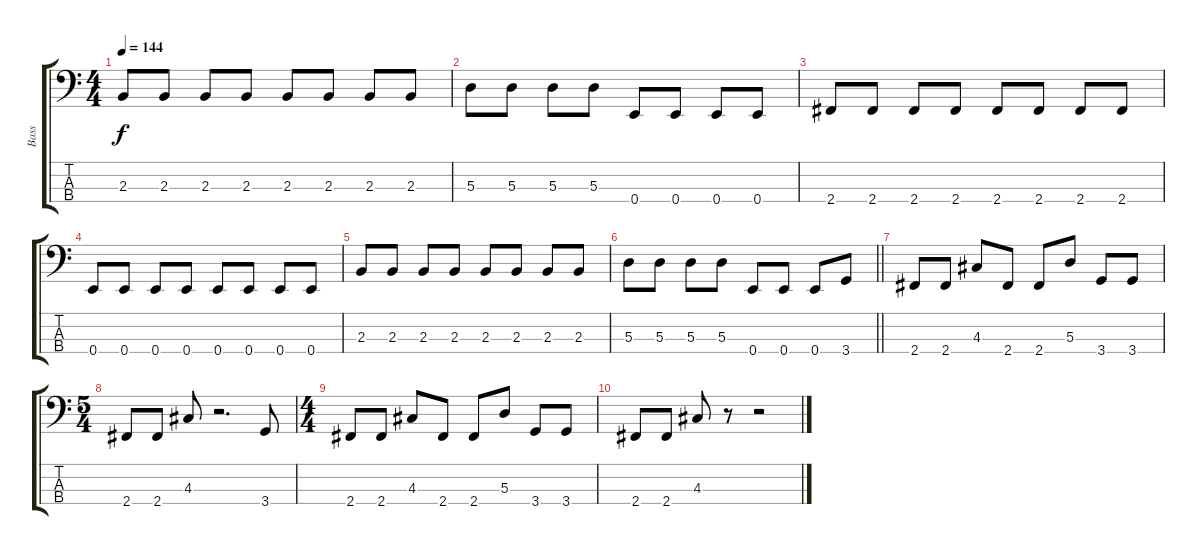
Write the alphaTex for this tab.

\track ("Bass" "Bass") {instrument electricbasspick}
\staff {score tabs}
\tuning (G2 D2 A1 E1) {hide}
\ts (4 4)
\tempo 144
\clef f4
\ks c
2.3.8{dy f} 2.3.8 2.3.8 2.3.8 2.3.8 2.3.8 2.3.8 2.3.8 |
5.3.8 5.3.8 5.3.8 5.3.8 0.4.8 0.4.8 0.4.8 0.4.8 |
2.4.8 2.4.8 2.4.8 2.4.8 2.4.8 2.4.8 2.4.8 2.4.8 |
0.4.8 0.4.8 0.4.8 0.4.8 0.4.8 0.4.8 0.4.8 0.4.8 |
2.3.8 2.3.8 2.3.8 2.3.8 2.3.8 2.3.8 2.3.8 2.3.8 |
\barLineRight lightlight
5.3.8 5.3.8 5.3.8 5.3.8 0.4.8 0.4.8 0.4.8 3.4.8 |
2.4.8 2.4.8 4.3.8 2.4.8 2.4.8 5.3.8 3.4.8 3.4.8 |
\ts (5 4)
2.4.8 2.4.8 4.3.8 r.2{d} 3.4.8 |
\ts (4 4)
2.4.8 2.4.8 4.3.8 2.4.8 2.4.8 5.3.8 3.4.8 3.4.8 |
2.4.8 2.4.8 4.3.8 r.8 r.2
